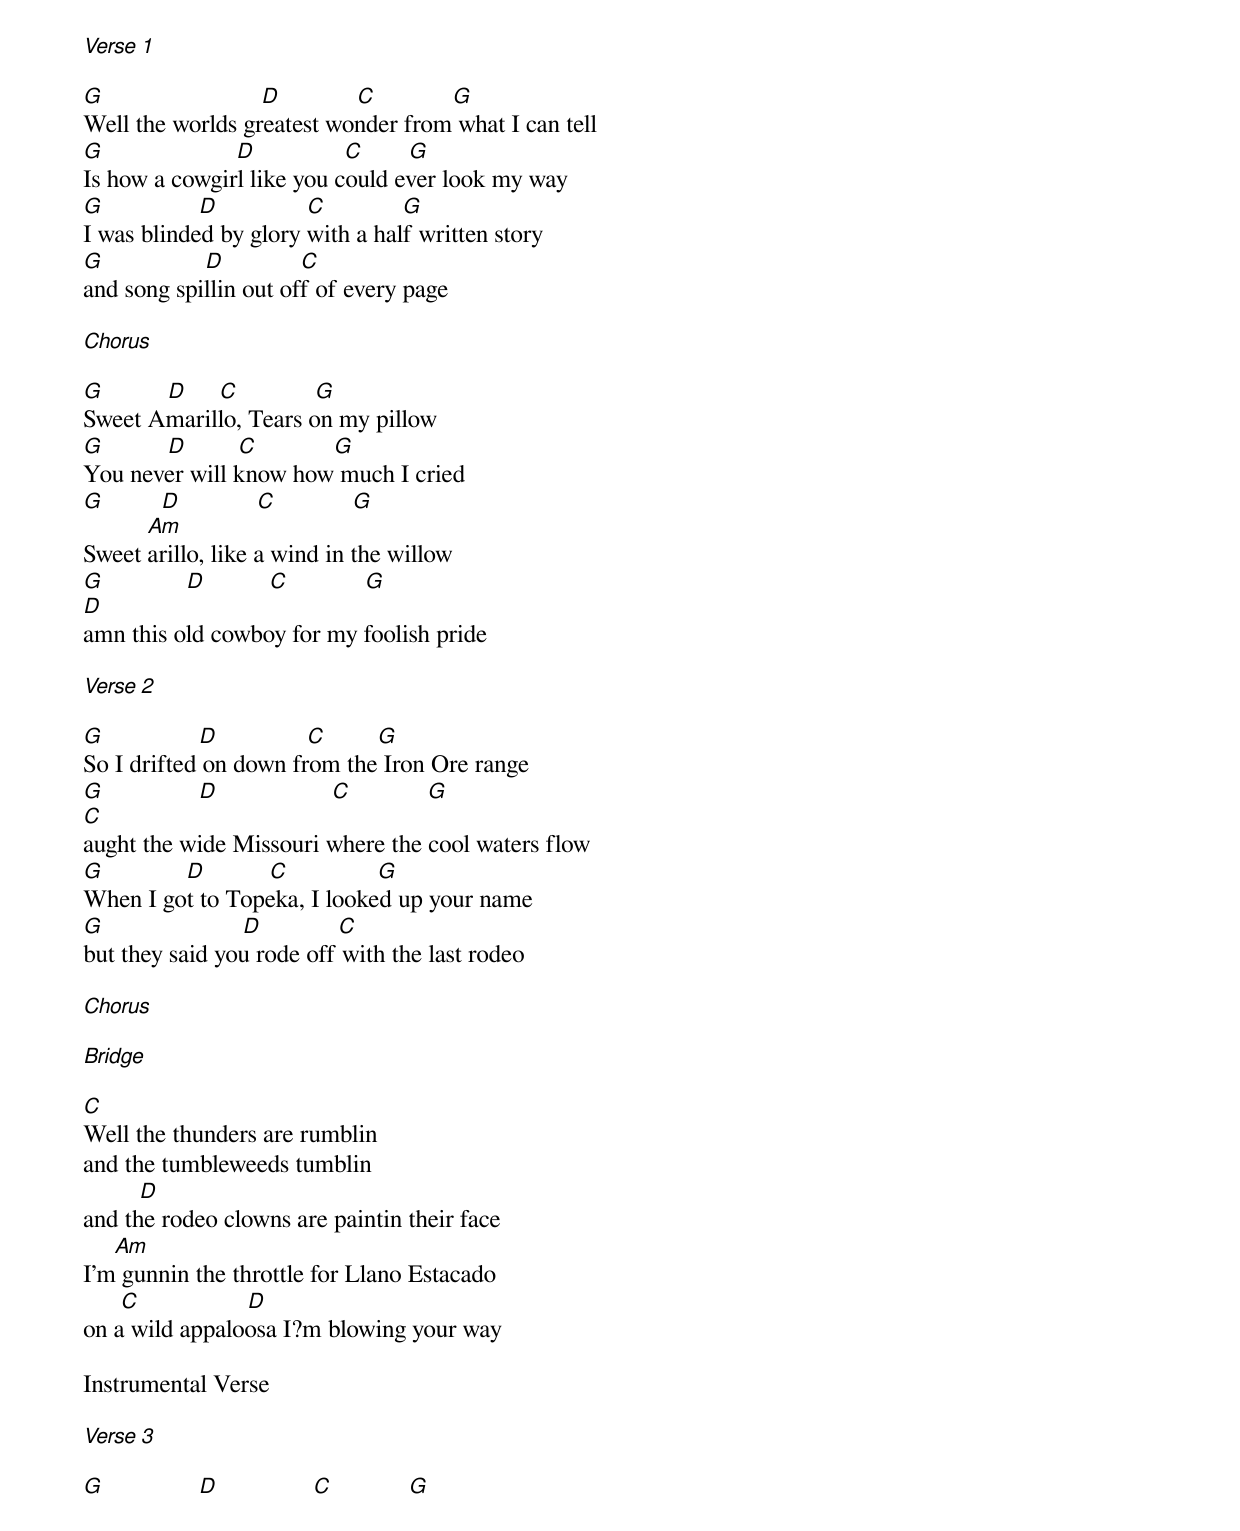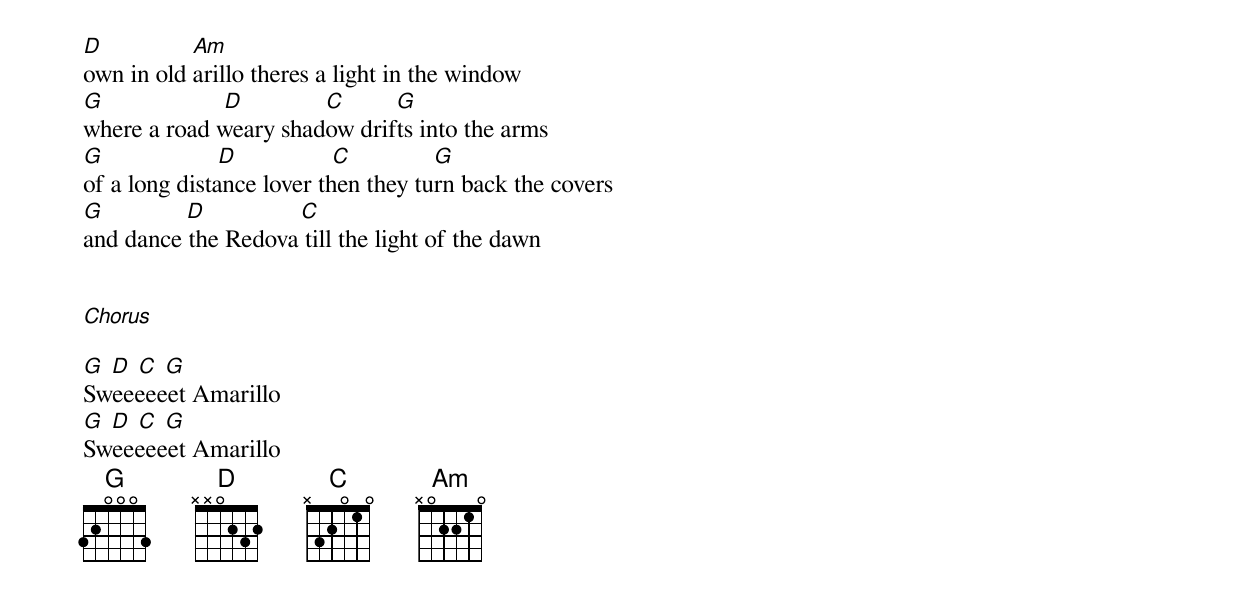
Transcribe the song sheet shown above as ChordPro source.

[Verse 1]

[G]                         [D]            [C]            [G]
Well the worlds greatest wonder from what I can tell
[G]                     [D]              [C]       [G]
Is how a cowgirl like you could ever look my way
[G]               [D]              [C]            [G]
I was blinded by glory with a half written story
[G]                [D]            [C]
and song spillin out off of every page

[Chorus]

[G]          [D]     [C]            [G]
Sweet Amarillo, Tears on my pillow
[G]          [D]        [C]            [G]
You never will know how much I cried
[G]         [D]            [C]            [G]
Sweet [Am]arillo, like a wind in the willow
[G]             [D]          [C]            [G]
[D]amn this old cowboy for my foolish pride

[Verse 2]

[G]               [D]              [C]        [G]
So I drifted on down from the Iron Ore range
[G]               [D]                  [C]            [G]
[C]aught the wide Missouri where the cool waters flow
[G]             [D]          [C]              [G]
When I got to Topeka, I looked up your name
[G]                      [D]            [C]
but they said you rode off with the last rodeo

[Chorus]

[Bridge]

[C]
Well the thunders are rumblin
and the tumbleweeds tumblin
         [D]
and the rodeo clowns are paintin their face
     [Am]
I'm gunnin the throttle for Llano Estacado
      [C]                 [D]
on a wild appaloosa I?m blowing your way

Instrumental Verse

[Verse 3]

[G]               [D]               [C]            [G]
[D]own in old [Am]arillo theres a light in the window
[G]                   [D]             [C]        [G]
where a road weary shadow drifts into the arms
[G]                  [D]               [C]             [G]
of a long distance lover then they turn back the covers
[G]             [D]               [C]
and dance the Redova till the light of the dawn


[Chorus]

[G] [D] [C] [G]
Sweeeeeet Amarillo
[G] [D] [C] [G]
Sweeeeeet Amarillo
